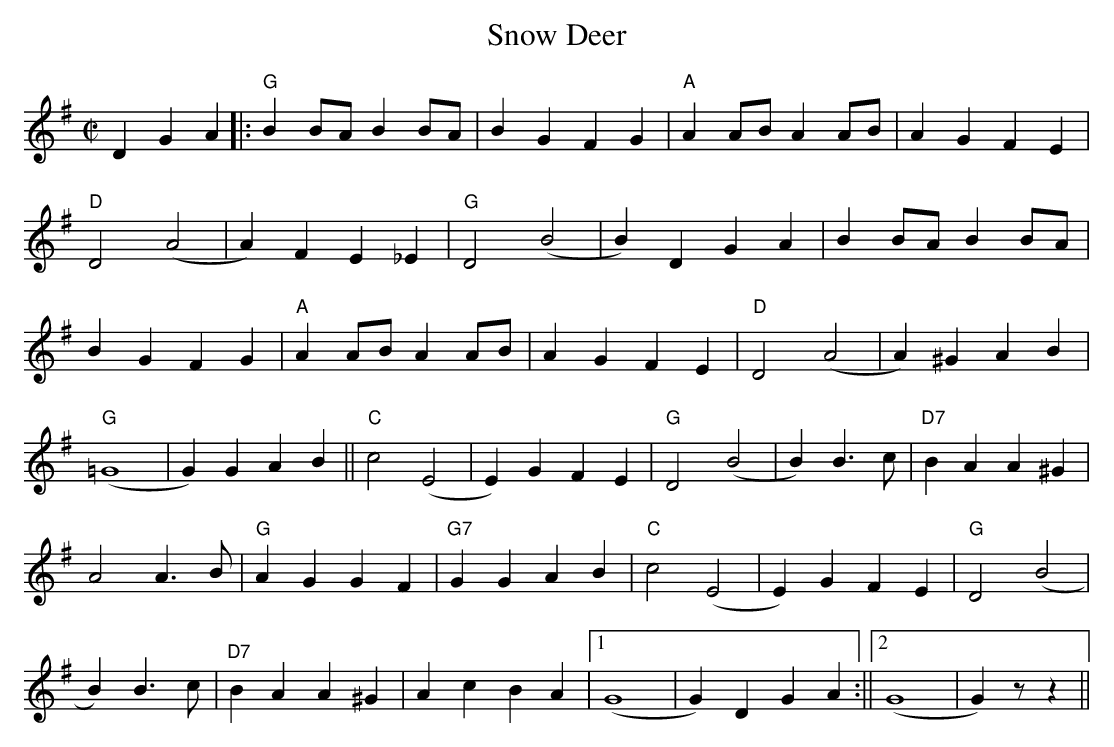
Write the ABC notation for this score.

X:1
T:Snow Deer
L:1/8
M:C|
K:G
D2G2A2||:"G"B2 BA B2 BA|B2G2F2G2|"A"A2 AB A2AB|A2G2F2E2|
"D"D4(A4|A2)F2E2_E2|"G"D4(B4|B2)D2G2A2|B2 BA B2BA|
B2G2F2G2|"A"A2AB A2AB|A2G2F2E2|"D"D4(A4|A2)^G2A2B2|
"G"(=G8|G2)G2A2B2||"C"c4(E4|E2)G2F2E2|"G"D4(B4|B2)B3c|"D7"B2A2A2^G2|
A4A3B|"G"A2G2G2F2|"G7"G2G2A2B2|"C"c4(E4|E2)G2F2E2|"G"D4(B4|
B2)B3c|"D7"B2A2A2^G2|A2c2B2A2|[1(G8|G2)D2G2A2:||[2(G8|G2)z1z2||
